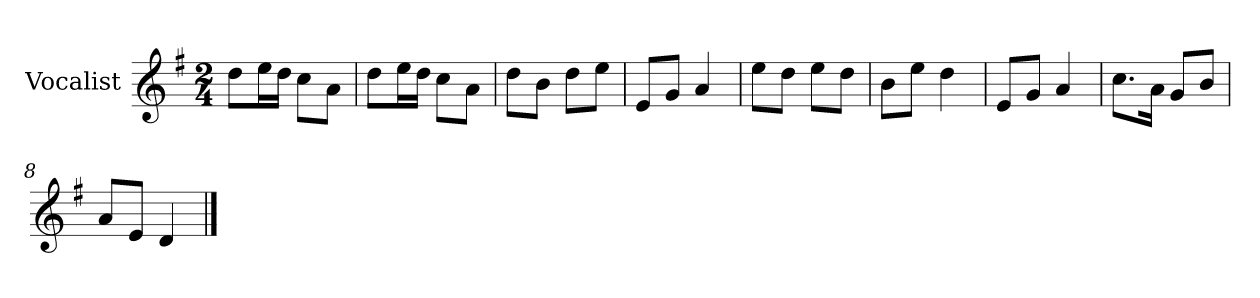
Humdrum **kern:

**kern
*part1
*staff1
*I"Vocalist
*k[f#]
*G:
*M2/4
=
8ddL
16eeL
16ddJJ
8ccL
8aJ
=1
8ddL
16eeL
16ddJJ
8ccL
8aJ
=2
8ddL
8bJ
8ddL
8eeJ
=3
8eL
8gJ
4a
=4
8eeL
8ddJ
8eeL
8ddJ
=5
8bL
8eeJ
4dd
=6
8eL
8gJ
4a
=7
8.ccL
16aJk
8gL
8bJ
=8
8aL
8eJ
4d
==
*-
